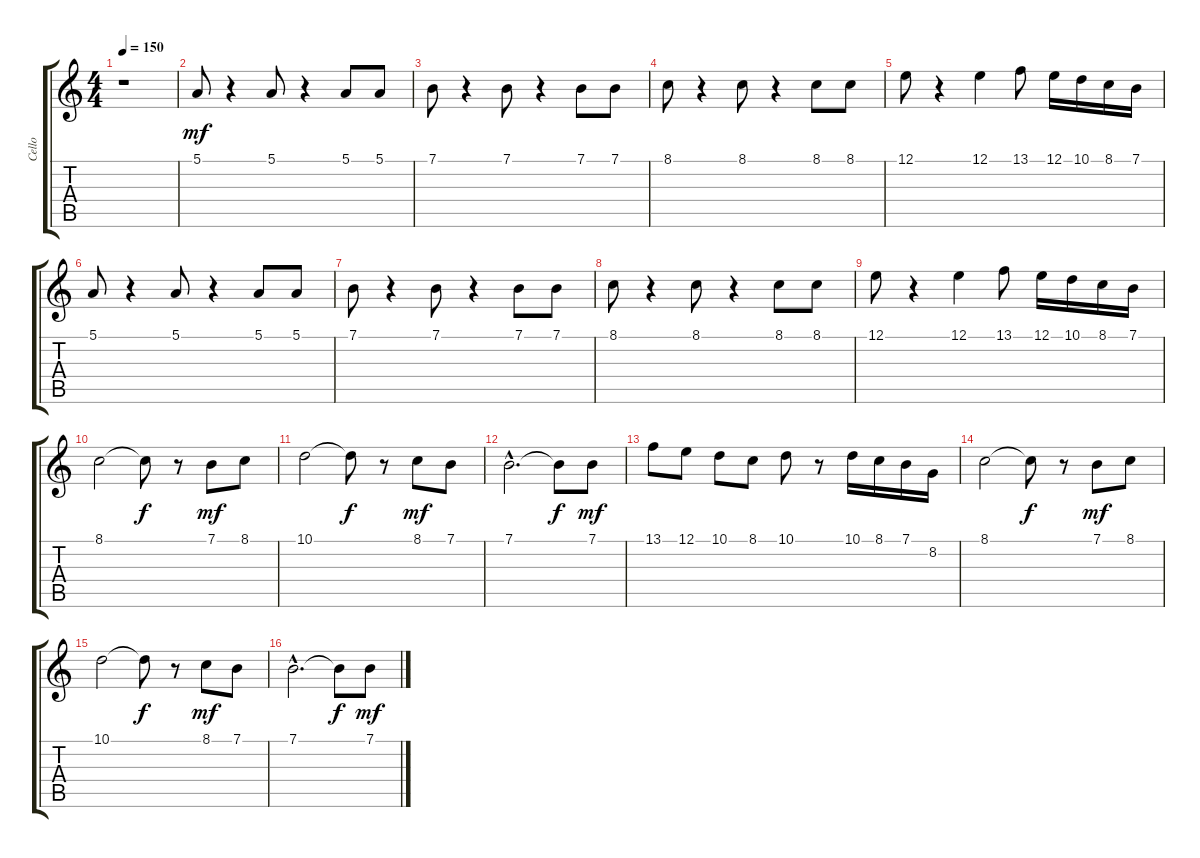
\track ("Cello" "Cello") {instrument cello}
\staff {score tabs}
\tuning (E4 B3 G3 D3 A2 E2) {hide}
\ts (4 4)
\tempo 150
\clef g2
\ks c
r.1{dy f} |
5.1.8{dy mf} r.4 5.1.8 r.4 5.1.8 5.1.8 |
7.1.8 r.4 7.1.8 r.4 7.1.8 7.1.8 |
8.1.8 r.4 8.1.8 r.4 8.1.8 8.1.8 |
12.1.8 r.4 12.1.4 13.1.8 12.1.16 10.1.16 8.1.16 7.1.16 |
5.1.8 r.4 5.1.8 r.4 5.1.8 5.1.8 |
7.1.8 r.4 7.1.8 r.4 7.1.8 7.1.8 |
8.1.8 r.4 8.1.8 r.4 8.1.8 8.1.8 |
12.1.8 r.4 12.1.4 13.1.8 12.1.16 10.1.16 8.1.16 7.1.16 |
8.1.2 8.1{t}.8{dy f} r.8 7.1.8{dy mf} 8.1.8 |
10.1.2 10.1{t}.8{dy f} r.8 8.1.8{dy mf} 7.1.8 |
7.1{hac}.2{d} 7.1{t}.8{dy f} 7.1.8{dy mf} |
13.1.8 12.1.8 10.1.8 8.1.8 10.1.8 r.8 10.1.16 8.1.16 7.1.16 8.2.16 |
8.1.2 8.1{t}.8{dy f} r.8 7.1.8{dy mf} 8.1.8 |
10.1.2 10.1{t}.8{dy f} r.8 8.1.8{dy mf} 7.1.8 |
7.1{hac}.2{d} 7.1{t}.8{dy f} 7.1.8{dy mf}
